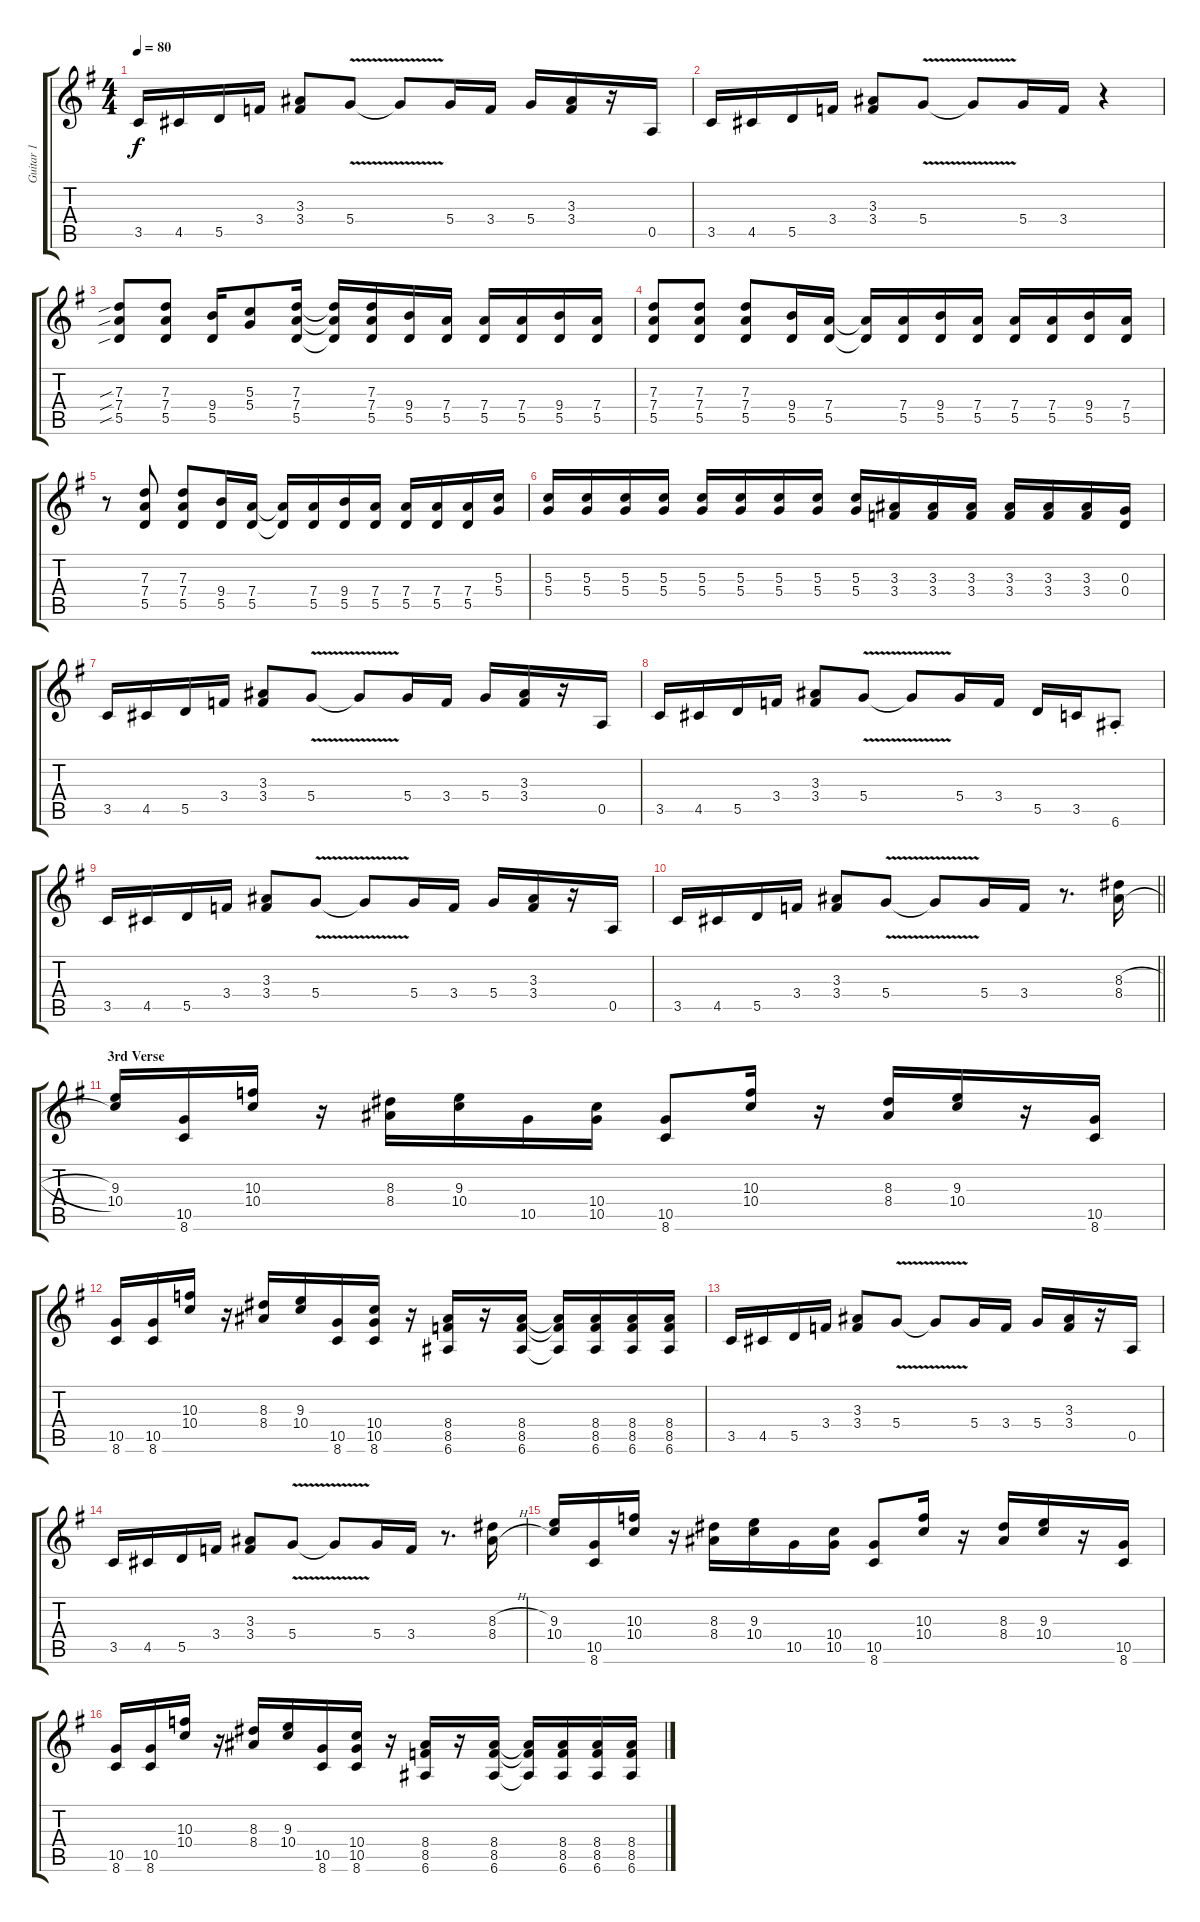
\track ("Guitar 1" "Guitar 1") {instrument overdrivenguitar}
\staff {score tabs}
\tuning (E4 B3 G3 D3 A2 E2) {hide}
\ts (4 4)
\tempo 80
\clef g2
\ks g
3.5.16{dy f} 4.5.16 5.5.16 3.4.16 (3.3 3.4).8 5.4{v}.8 5.4{v t}.8 5.4.16 3.4.16 5.4.16 (3.3 3.4).16 r.16 0.5.16 |
3.5.16 4.5.16 5.5.16 3.4.16 (3.3 3.4).8 5.4{v}.8 5.4{v t}.8 5.4.16 3.4.16 r.4 |
(7.3{sib} 7.4{sib} 5.5{sib}).8 (7.3 7.4 5.5).8 (9.4 5.5).16 (5.3 5.4).8 (7.3 7.4 5.5).16 (7.3{t} 7.4{t} 5.5{t}).16 (7.3 7.4 5.5).16 (9.4 5.5).16 (7.4 5.5).16 (7.4 5.5).16 (7.4 5.5).16 (9.4 5.5).16 (7.4 5.5).16 |
(7.3 7.4 5.5).8 (7.3 7.4 5.5).8 (7.3 7.4 5.5).8 (9.4 5.5).16 (7.4 5.5).16 (7.4{t} 5.5{t}).16 (7.4 5.5).16 (9.4 5.5).16 (7.4 5.5).16 (7.4 5.5).16 (7.4 5.5).16 (9.4 5.5).16 (7.4 5.5).16 |
r.8 (7.3 7.4 5.5).8 (7.3 7.4 5.5).8 (9.4 5.5).16 (7.4 5.5).16 (7.4{t} 5.5{t}).16 (7.4 5.5).16 (9.4 5.5).16 (7.4 5.5).16 (7.4 5.5).16 (7.4 5.5).16 (7.4 5.5).16 (5.3 5.4).16 |
(5.3 5.4).16 (5.3 5.4).16 (5.3 5.4).16 (5.3 5.4).16 (5.3 5.4).16 (5.3 5.4).16 (5.3 5.4).16 (5.3 5.4).16 (5.3 5.4).16 (3.3 3.4).16 (3.3 3.4).16 (3.3 3.4).16 (3.3 3.4).16 (3.3 3.4).16 (3.3 3.4).16 (0.3 0.4).16 |
3.5.16 4.5.16 5.5.16 3.4.16 (3.3 3.4).8 5.4{v}.8 5.4{v t}.8 5.4.16 3.4.16 5.4.16 (3.3 3.4).16 r.16 0.5.16 |
3.5.16 4.5.16 5.5.16 3.4.16 (3.3 3.4).8 5.4{v}.8 5.4{v t}.8 5.4.16 3.4.16 5.5.16 3.5.16 6.6{st}.8 |
3.5.16 4.5.16 5.5.16 3.4.16 (3.3 3.4).8 5.4{v}.8 5.4{v t}.8 5.4.16 3.4.16 5.4.16 (3.3 3.4).16 r.16 0.5.16 |
\barLineRight lightlight
3.5.16 4.5.16 5.5.16 3.4.16 (3.3 3.4).8 5.4{v}.8 5.4{v t}.8 5.4.16 3.4.16 r.8{d} (8.3{h} 8.4{h}).16 |
\section ("" "3rd Verse")
(9.3 10.4).16 (10.5 8.6).16 (10.3 10.4).16 r.16 (8.3 8.4).16 (9.3 10.4).16 10.5.16 (10.4 10.5).16 (10.5 8.6).8 (10.3 10.4).16 r.16 (8.3 8.4).16 (9.3 10.4).16 r.16 (10.5 8.6).16 |
(10.5 8.6).16 (10.5 8.6).16 (10.3 10.4).16 r.16 (8.3 8.4).16 (9.3 10.4).16 (10.5 8.6).16 (10.4 10.5 8.6).16 r.16 (8.4 8.5 6.6).16 r.16 (8.4 8.5 6.6).16 (8.4{t} 8.5{t} 6.6{t}).16 (8.4 8.5 6.6).16 (8.4 8.5 6.6).16 (8.4 8.5 6.6).16 |
3.5.16 4.5.16 5.5.16 3.4.16 (3.3 3.4).8 5.4{v}.8 5.4{v t}.8 5.4.16 3.4.16 5.4.16 (3.3 3.4).16 r.16 0.5.16 |
3.5.16 4.5.16 5.5.16 3.4.16 (3.3 3.4).8 5.4{v}.8 5.4{v t}.8 5.4.16 3.4.16 r.8{d} (8.3{h} 8.4{h}).16 |
(9.3 10.4).16 (10.5 8.6).16 (10.3 10.4).16 r.16 (8.3 8.4).16 (9.3 10.4).16 10.5.16 (10.4 10.5).16 (10.5 8.6).8 (10.3 10.4).16 r.16 (8.3 8.4).16 (9.3 10.4).16 r.16 (10.5 8.6).16 |
(10.5 8.6).16 (10.5 8.6).16 (10.3 10.4).16 r.16 (8.3 8.4).16 (9.3 10.4).16 (10.5 8.6).16 (10.4 10.5 8.6).16 r.16 (8.4 8.5 6.6).16 r.16 (8.4 8.5 6.6).16 (8.4{t} 8.5{t} 6.6{t}).16 (8.4 8.5 6.6).16 (8.4 8.5 6.6).16 (8.4 8.5 6.6).16
